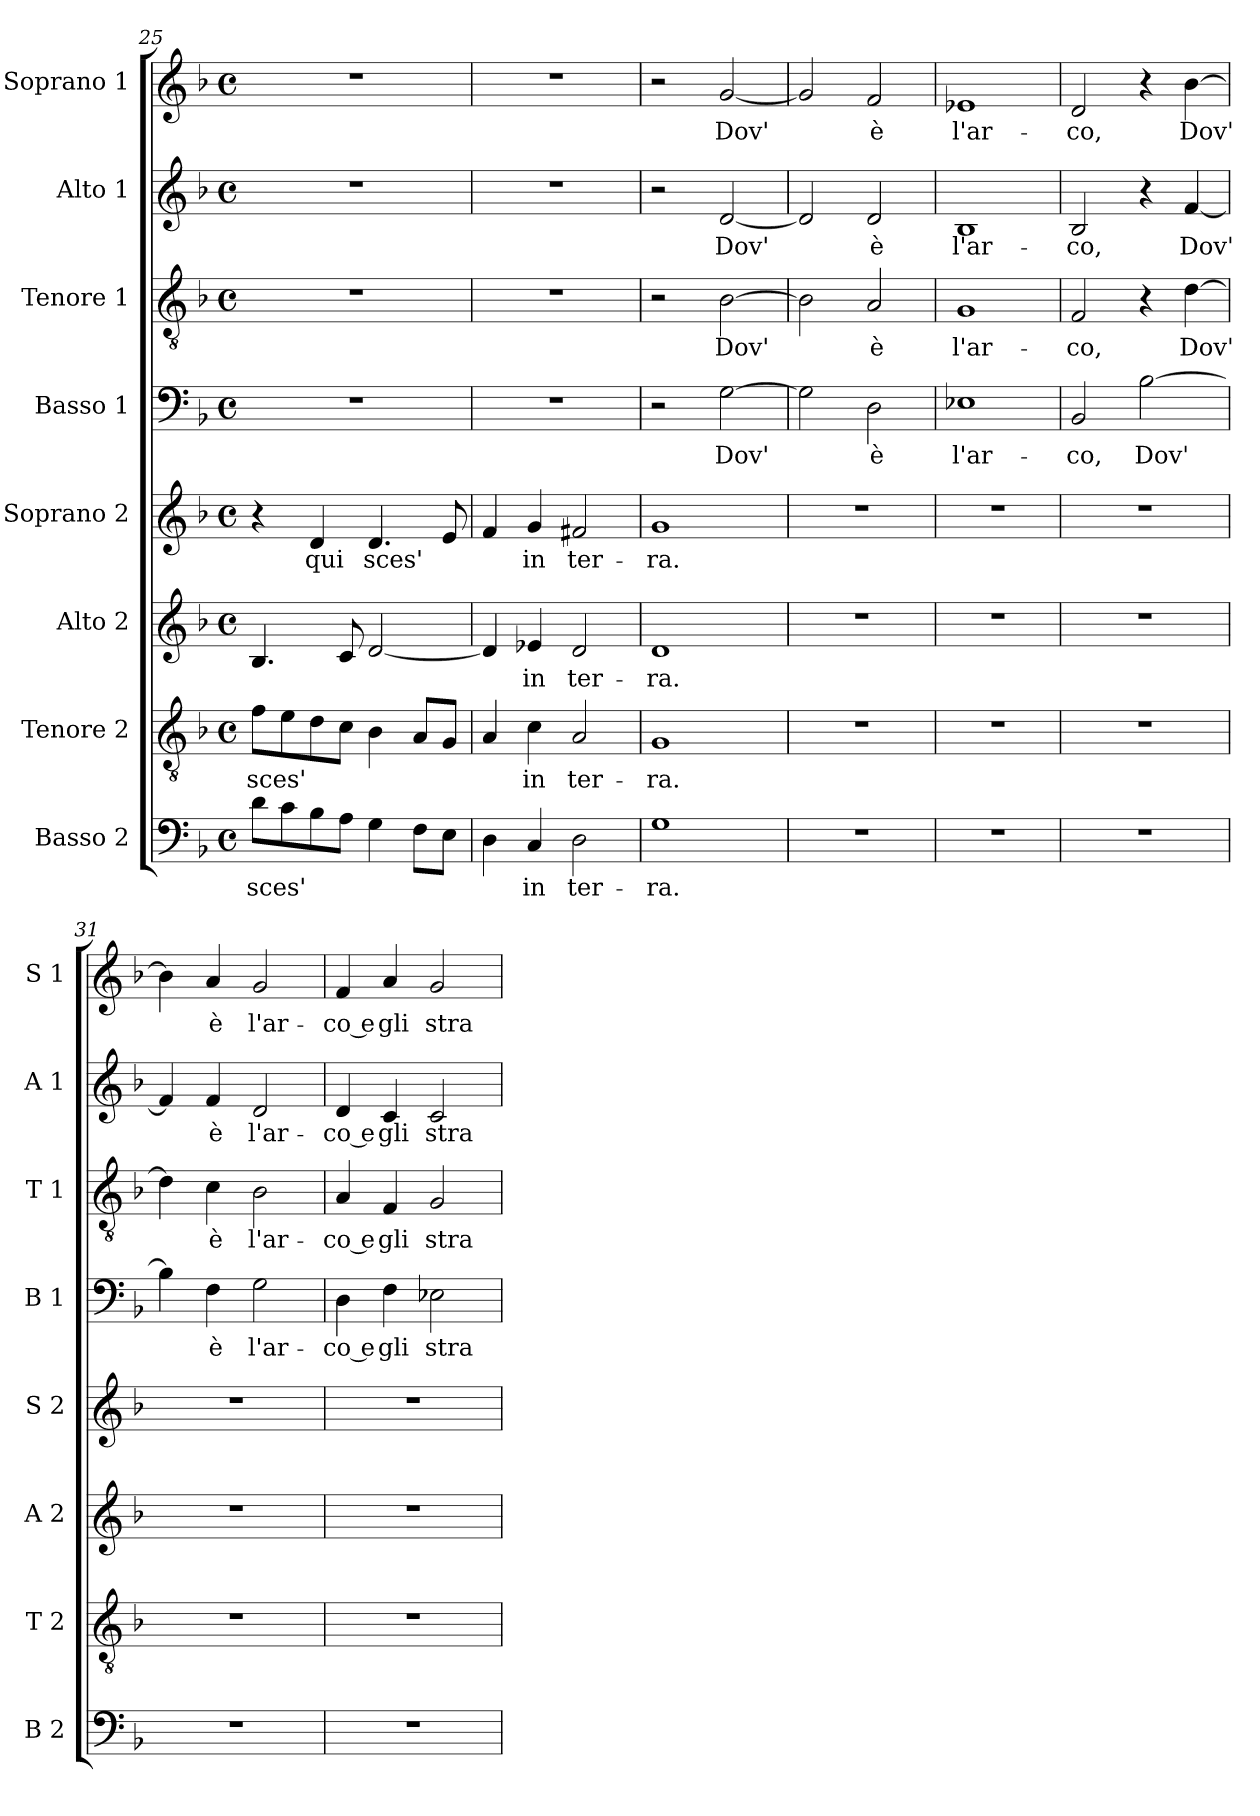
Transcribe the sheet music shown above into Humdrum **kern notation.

**kern	**text	**kern	**text	**kern	**text	**kern	**text	**kern	**text	**kern	**text	**kern	**text	**kern	**text
*part8	*part8	*part7	*part7	*part6	*part6	*part5	*part5	*part4	*part4	*part3	*part3	*part2	*part2	*part1	*part1
*staff8	*staff8	*staff7	*staff7	*staff6	*staff6	*staff5	*staff5	*staff4	*staff4	*staff3	*staff3	*staff2	*staff2	*staff1	*staff1
*I"Basso 2	*	*I"Tenore 2	*	*I"Alto 2	*	*I"Soprano 2	*	*I"Basso 1	*	*I"Tenore 1	*	*I"Alto 1	*	*I"Soprano 1	*
*I'B 2	*	*I'T 2	*	*I'A 2	*	*I'S 2	*	*I'B 1	*	*I'T 1	*	*I'A 1	*	*I'S 1	*
*clefF4	*	*clefGv2	*	*clefG2	*	*clefG2	*	*clefF4	*	*clefGv2	*	*clefG2	*	*clefG2	*
*k[b-]	*	*k[b-]	*	*k[b-]	*	*k[b-]	*	*k[b-]	*	*k[b-]	*	*k[b-]	*	*k[b-]	*
*F:	*	*F:	*	*F:	*	*F:	*	*F:	*	*F:	*	*F:	*	*F:	*
*M4/4	*	*M4/4	*	*M4/4	*	*M4/4	*	*M4/4	*	*M4/4	*	*M4/4	*	*M4/4	*
*met(c)	*	*met(c)	*	*met(c)	*	*met(c)	*	*met(c)	*	*met(c)	*	*met(c)	*	*met(c)	*
=25	=25	=25	=25	=25	=25	=25	=25	=25	=25	=25	=25	=25	=25	=25	=25
!	!LO:LY:b	!	!LO:LY:b	!	!	!	!	!	!	!	!	!	!	!	!
8d\L	sces'	8f\L	sces'	4.B-/	.	4r	.	1r	.	1r	.	1r	.	1r	.
8c\	.	8e\	.	.	.	.	.	.	.	.	.	.	.	.	.
!	!	!	!	!	!	!	!LO:LY:b	!	!	!	!	!	!	!	!
8B-\	.	8d\	.	.	.	4d/	qui	.	.	.	.	.	.	.	.
8A\J	.	8c\J	.	8c/	.	.	.	.	.	.	.	.	.	.	.
!	!	!	!	!	!	!	!LO:LY:b	!	!	!	!	!	!	!	!
4G\	.	4B-\	.	[2d/	.	4.d/	sces'	.	.	.	.	.	.	.	.
8F\L	.	8A/L	.	.	.	.	.	.	.	.	.	.	.	.	.
8E\J	.	8G/J	.	.	.	8e/	.	.	.	.	.	.	.	.	.
=26	=26	=26	=26	=26	=26	=26	=26	=26	=26	=26	=26	=26	=26	=26	=26
4D\	.	4A/	.	4d/]	.	4f/	.	1r	.	1r	.	1r	.	1r	.
!	!LO:LY:b	!	!LO:LY:b	!	!LO:LY:b	!	!LO:LY:b	!	!	!	!	!	!	!	!
4C/	in	4c\	in	4e-X/	in	4g/	in	.	.	.	.	.	.	.	.
!	!LO:LY:b	!	!LO:LY:b	!	!LO:LY:b	!	!LO:LY:b	!	!	!	!	!	!	!	!
2D\	ter-	2A/	ter-	2d/	ter-	2f#X/	ter-	.	.	.	.	.	.	.	.
=27	=27	=27	=27	=27	=27	=27	=27	=27	=27	=27	=27	=27	=27	=27	=27
!	!LO:LY:b	!	!LO:LY:b	!	!LO:LY:b	!	!LO:LY:b	!	!	!	!	!	!	!	!
1G	-ra.	1G	-ra.	1d	-ra.	1g	-ra.	2r	.	2r	.	2r	.	2r	.
!	!	!	!	!	!	!	!	!	!LO:LY:b	!	!LO:LY:b	!	!LO:LY:b	!	!LO:LY:b
.	.	.	.	.	.	.	.	[2G\	Dov'	[2B-\	Dov'	[2d/	Dov'	[2g/	Dov'
=28	=28	=28	=28	=28	=28	=28	=28	=28	=28	=28	=28	=28	=28	=28	=28
1r	.	1r	.	1r	.	1r	.	2G\]	.	2B-\]	.	2d/]	.	2g/]	.
!	!	!	!	!	!	!	!	!	!LO:LY:b	!	!LO:LY:b	!	!LO:LY:b	!	!LO:LY:b
.	.	.	.	.	.	.	.	2D\	è	2A/	è	2d/	è	2f/	è
=29	=29	=29	=29	=29	=29	=29	=29	=29	=29	=29	=29	=29	=29	=29	=29
!	!	!	!	!	!	!	!	!	!LO:LY:b	!	!LO:LY:b	!	!LO:LY:b	!	!LO:LY:b
1r	.	1r	.	1r	.	1r	.	1E-X	l'ar-	1G	l'ar-	1B-	l'ar-	1e-X	l'ar-
=30	=30	=30	=30	=30	=30	=30	=30	=30	=30	=30	=30	=30	=30	=30	=30
!	!	!	!	!	!	!	!	!	!LO:LY:b	!	!LO:LY:b	!	!LO:LY:b	!	!LO:LY:b
1r	.	1r	.	1r	.	1r	.	2BB-/	-co,	2F/	-co,	2B-/	-co,	2d/	-co,
!	!	!	!	!	!	!	!	!	!LO:LY:b	!	!	!	!	!	!
.	.	.	.	.	.	.	.	[2B-\	Dov'	4r	.	4r	.	4r	.
!	!	!	!	!	!	!	!	!	!	!	!LO:LY:b	!	!LO:LY:b	!	!LO:LY:b
.	.	.	.	.	.	.	.	.	.	[4d\	Dov'	[4f/	Dov'	[4b-\	Dov'
=31	=31	=31	=31	=31	=31	=31	=31	=31	=31	=31	=31	=31	=31	=31	=31
1r	.	1r	.	1r	.	1r	.	4B-\]	.	4d\]	.	4f/]	.	4b-\]	.
!	!	!	!	!	!	!	!	!	!LO:LY:b	!	!LO:LY:b	!	!LO:LY:b	!	!LO:LY:b
.	.	.	.	.	.	.	.	4F\	è	4c\	è	4f/	è	4a/	è
!	!	!	!	!	!	!	!	!	!LO:LY:b	!	!LO:LY:b	!	!LO:LY:b	!	!LO:LY:b
.	.	.	.	.	.	.	.	2G\	l'ar-	2B-\	l'ar-	2d/	l'ar-	2g/	l'ar-
!!LO:LB:g=z
=32	=32	=32	=32	=32	=32	=32	=32	=32	=32	=32	=32	=32	=32	=32	=32
!	!	!	!	!	!	!	!	!	!LO:LY:b	!	!LO:LY:b	!	!LO:LY:b	!	!LO:LY:b
1r	.	1r	.	1r	.	1r	.	4D\	-co e	4A/	-co e	4d/	-co e	4f/	-co e
!	!	!	!	!	!	!	!	!	!LO:LY:b	!	!LO:LY:b	!	!LO:LY:b	!	!LO:LY:b
.	.	.	.	.	.	.	.	4F\	gli	4F/	gli	4c/	gli	4a/	gli
!	!	!	!	!	!	!	!	!	!LO:LY:b	!	!LO:LY:b	!	!LO:LY:b	!	!LO:LY:b
.	.	.	.	.	.	.	.	2E-X\	stra-	2G/	stra-	2c/	stra-	2g/	stra-
=	=	=	=	=	=	=	=	=	=	=	=	=	=	=	=
*-	*-	*-	*-	*-	*-	*-	*-	*-	*-	*-	*-	*-	*-	*-	*-
